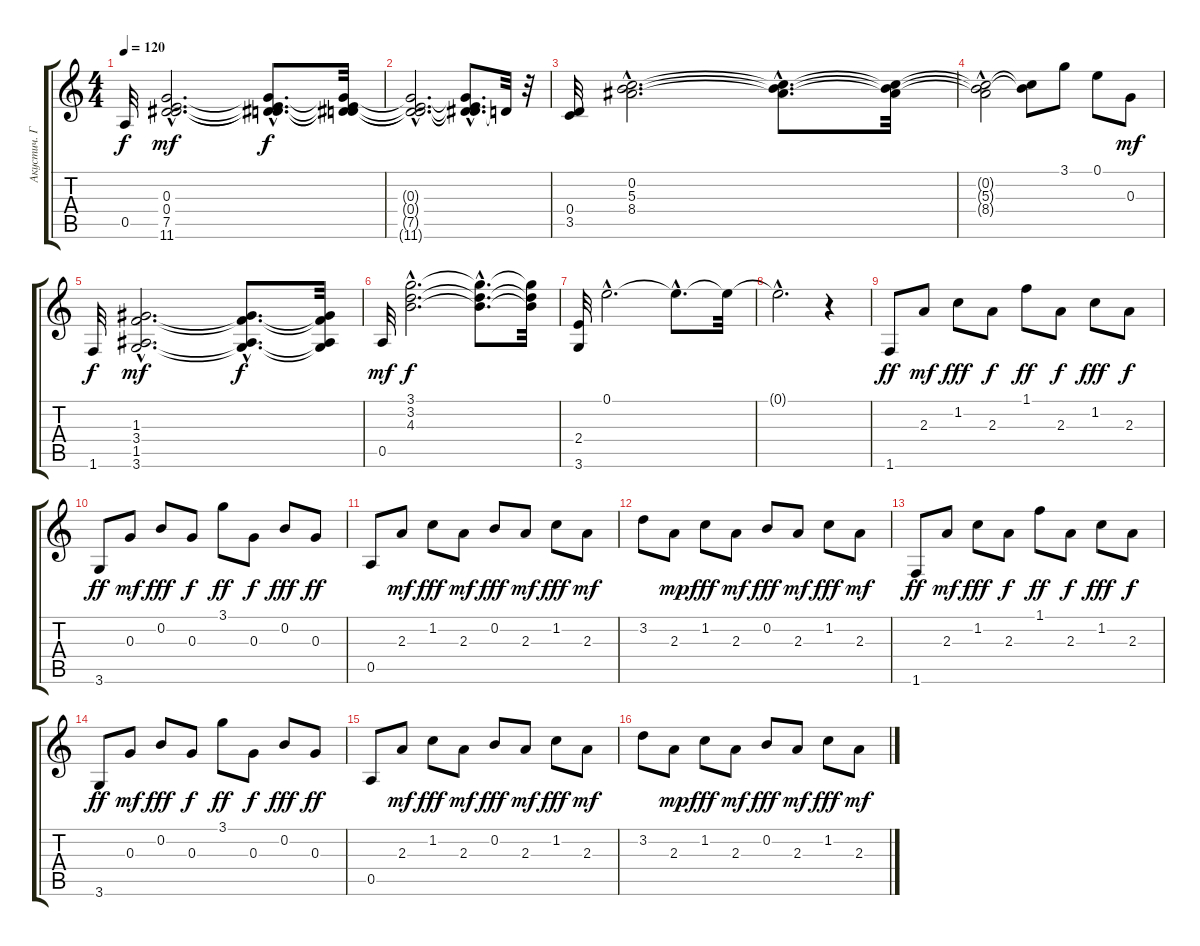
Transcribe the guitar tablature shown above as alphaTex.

\track ("Акустич. Гитара" "Акустич. Г") {instrument acousticguitarsteel}
\staff {score tabs}
\tuning (E4 B3 G3 D3 A2 E2) {hide}
\ts (4 4)
\tempo 120
\clef g2
\ks c
0.5.32{dy f} (0.3{hac} 0.4{hac} 7.5{hac} 11.6{hac}).2{d dy mf} (0.3{hac t} 0.4{hac t} 7.5{hac t} 11.6{hac t}).8{d dy f} (0.3{t} 0.4{t} 7.5{t} 11.6{t}).32 |
(0.3{hac t} 0.4{hac t} 7.5{hac t} 11.6{hac t}).2{d} (0.3{t} 0.4{hac t} 7.5{t} 11.6{t}).8{d} 0.4{t}.32 r.32 |
(0.4 3.5).32 (0.2{hac} 5.3{hac} 8.4{hac}).2{d} (0.2{hac t} 5.3{hac t} 8.4{hac t}).8{d} (0.2{t} 5.3{t} 8.4{t}).32 |
(0.2{t} 5.3{t} 8.4{hac t}).2 (0.2{t} 5.3{t}).8 3.1.8 0.1.8 0.3.8{dy mf} |
1.6.32{dy f} (1.3{hac} 3.4{hac} 1.5{hac} 3.6{hac}).2{d dy mf} (1.3{hac t} 3.4{hac t} 1.5{hac t} 3.6{hac t}).8{d dy f} (1.3{t} 3.4{t} 1.5{t} 3.6{t}).32 |
0.5.32{dy mf} (3.1{hac} 3.2{hac} 4.3{hac}).2{d dy f} (3.1{hac t} 3.2{hac t} 4.3{hac t}).8{d} (3.1{t} 3.2{t} 4.3{t}).32 |
(2.4 3.6).32 0.1{hac}.2{d} 0.1{hac t}.8{d} 0.1{t}.32 |
0.1{hac t}.2{d} r.4 |
1.6.8{dy ff volume 9} 2.3.8{dy mf} 1.2.8{dy fff} 2.3.8{dy f} 1.1.8{dy ff} 2.3.8{dy f} 1.2.8{dy fff} 2.3.8{dy f} |
3.6.8{dy ff} 0.3.8{dy mf} 0.2.8{dy fff} 0.3.8{dy f} 3.1.8{dy ff} 0.3.8{dy f} 0.2.8{dy fff} 0.3.8{dy ff} |
0.5.8 2.3.8{dy mf} 1.2.8{dy fff} 2.3.8{dy mf} 0.2.8{dy fff} 2.3.8{dy mf} 1.2.8{dy fff} 2.3.8{dy mf} |
3.2.8 2.3.8{dy mp} 1.2.8{dy fff} 2.3.8{dy mf} 0.2.8{dy fff} 2.3.8{dy mf} 1.2.8{dy fff} 2.3.8{dy mf} |
1.6.8{dy ff} 2.3.8{dy mf} 1.2.8{dy fff} 2.3.8{dy f} 1.1.8{dy ff} 2.3.8{dy f} 1.2.8{dy fff} 2.3.8{dy f} |
3.6.8{dy ff} 0.3.8{dy mf} 0.2.8{dy fff} 0.3.8{dy f} 3.1.8{dy ff} 0.3.8{dy f} 0.2.8{dy fff} 0.3.8{dy ff} |
0.5.8 2.3.8{dy mf} 1.2.8{dy fff} 2.3.8{dy mf} 0.2.8{dy fff} 2.3.8{dy mf} 1.2.8{dy fff} 2.3.8{dy mf} |
3.2.8 2.3.8{dy mp} 1.2.8{dy fff} 2.3.8{dy mf} 0.2.8{dy fff} 2.3.8{dy mf} 1.2.8{dy fff} 2.3.8{dy mf}
